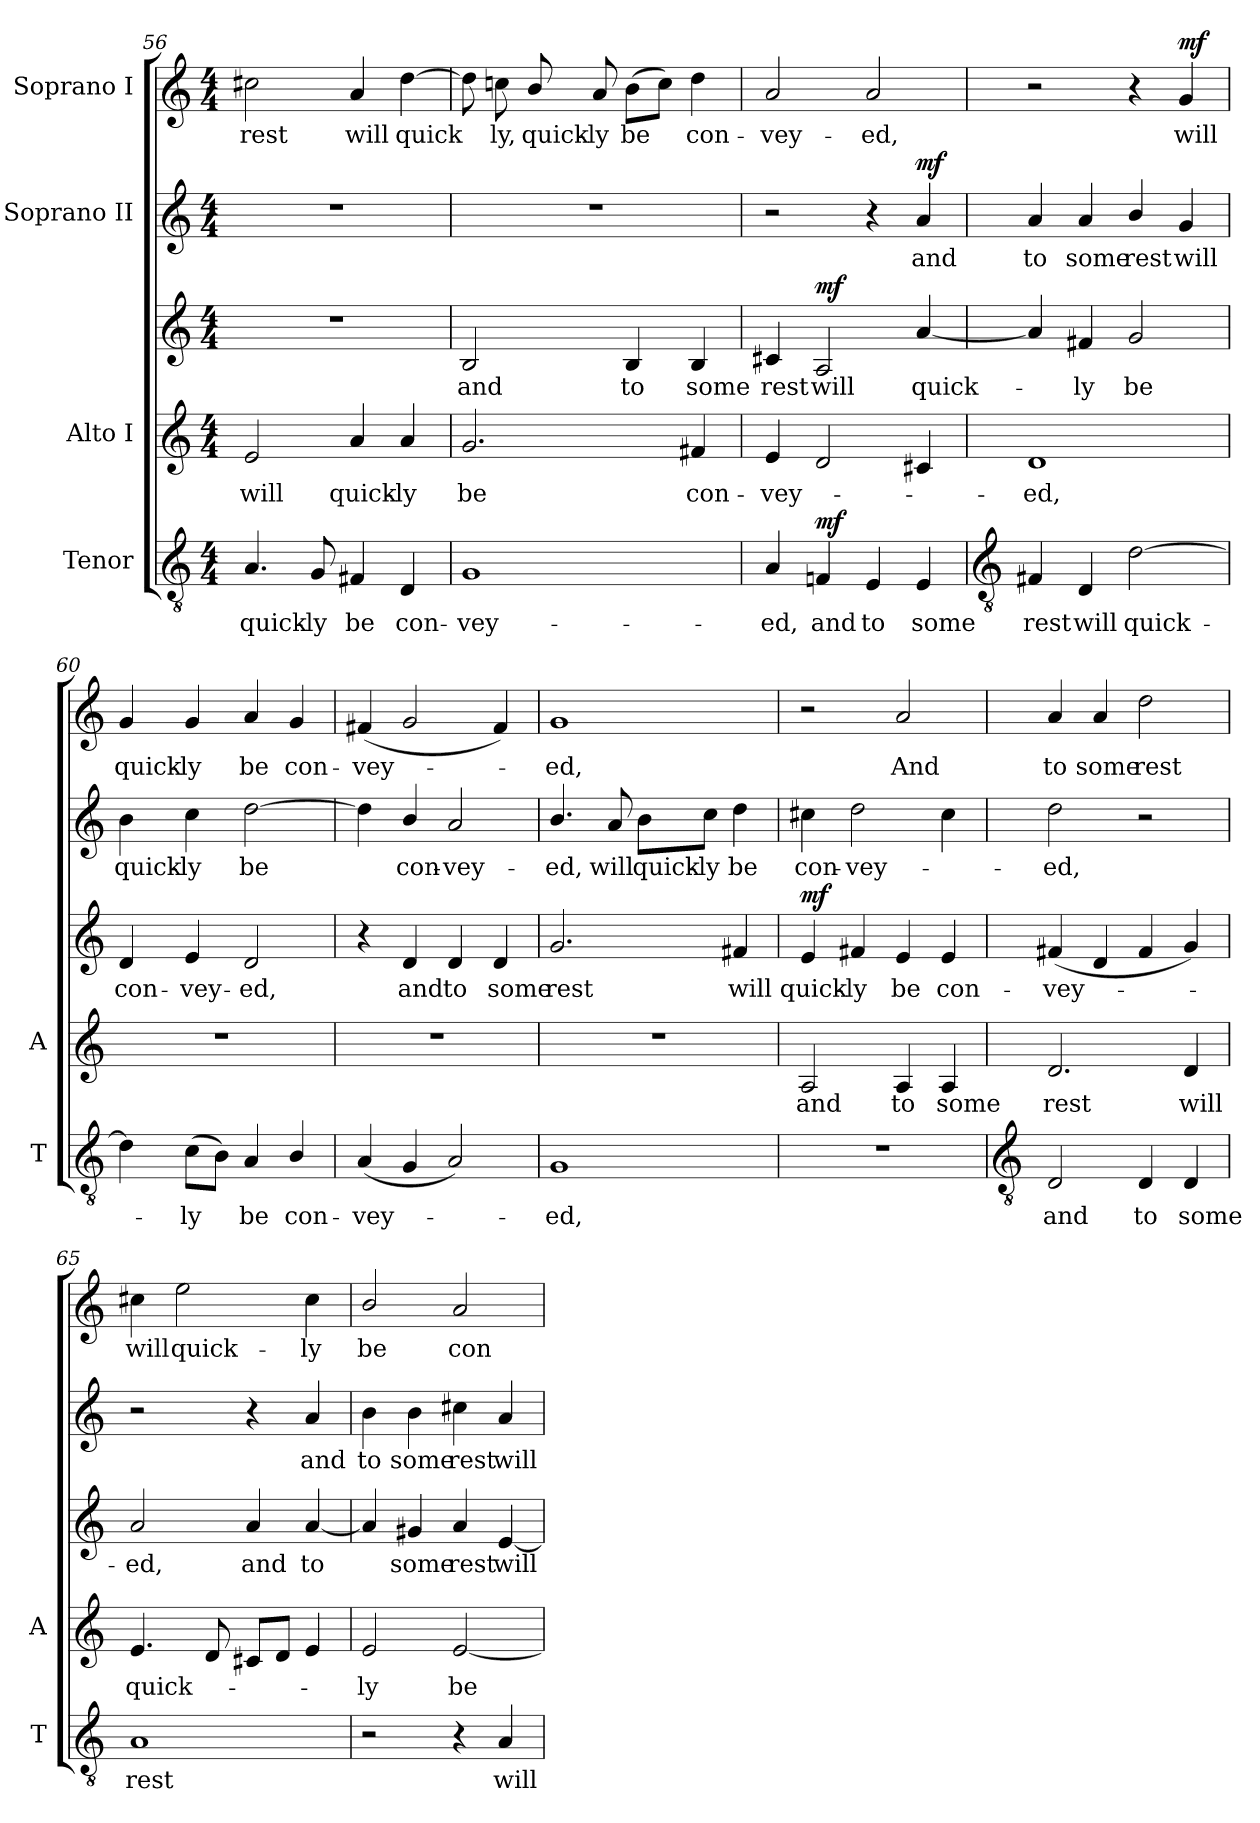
**kern	**text	**dynam	**kern	**text	**kern	**text	**dynam	**kern	**text	**dynam	**kern	**text	**dynam
*part4	*part4	*part4	*part3	*part3	*part3	*part3	*part3	*part2	*part2	*part2	*part1	*part1	*part1
*staff5	*staff5	*staff5	*staff4	*staff4	*staff3	*staff3	*staff3/4	*staff2	*staff2	*staff2	*staff1	*staff1	*staff1
*I"Tenor	*	*	*I"Alto I	*	*	*	*	*I"Soprano II	*	*	*I"Soprano I	*	*
*I'T	*	*	*I'A	*	*	*	*	*	*	*	*	*	*
*clefGv2	*	*	*clefG2	*	*clefG2	*	*	*clefG2	*	*	*clefG2	*	*
*k[]	*	*	*k[]	*	*k[]	*	*	*k[]	*	*	*k[]	*	*
*C:	*	*	*C:	*	*C:	*	*	*C:	*	*	*C:	*	*
*M4/4	*	*	*M4/4	*	*M4/4	*	*	*M4/4	*	*	*M4/4	*	*
=56	=56	=56	=56	=56	=56	=56	=56	=56	=56	=56	=56	=56	=56
!	!LO:LY:b	!	!	!LO:LY:b	!	!	!	!	!	!	!	!LO:LY:b	!
4.A	quick-	.	2e	will	1r	.	.	1r	.	.	2cc#X	rest	.
!	!LO:LY:b	!	!	!	!	!	!	!	!	!	!	!	!
8G	-ly	.	.	.	.	.	.	.	.	.	.	.	.
!	!LO:LY:b	!	!	!LO:LY:b	!	!	!	!	!	!	!	!LO:LY:b	!
4F#X	be	.	4a	quick-	.	.	.	.	.	.	4a	will	.
!	!LO:LY:b	!	!	!LO:LY:b	!	!	!	!	!	!	!	!LO:LY:b	!
4D	con-	.	4a	-ly	.	.	.	.	.	.	[4dd	quick	.
=57	=57	=57	=57	=57	=57	=57	=57	=57	=57	=57	=57	=57	=57
!	!LO:LY:b	!	!	!LO:LY:b	!	!LO:LY:b	!	!	!	!	!	!	!
1G	-vey-	.	2.g	be	2B	and	.	1r	.	.	8dd]	.	.
!	!	!	!	!	!	!	!	!	!	!	!	!LO:LY:b	!
.	.	.	.	.	.	.	.	.	.	.	8ccn	ly,	.
!	!	!	!	!	!	!	!	!	!	!	!	!LO:LY:b	!
.	.	.	.	.	.	.	.	.	.	.	8b/	quick-	.
!	!	!	!	!	!	!	!	!	!	!	!	!LO:LY:b	!
.	.	.	.	.	.	.	.	.	.	.	8a	-ly	.
!	!	!	!	!	!	!LO:LY:b	!	!	!	!	!	!LO:LY:b	!
.	.	.	.	.	4B	to	.	.	.	.	(>8bL	be	.
.	.	.	.	.	.	.	.	.	.	.	8ccJ)	.	.
!	!	!	!	!LO:LY:b	!	!LO:LY:b	!	!	!	!	!	!LO:LY:b	!
.	.	.	4f#X	con-	4B	some	.	.	.	.	4dd	con-	.
=58	=58	=58	=58	=58	=58	=58	=58	=58	=58	=58	=58	=58	=58
!	!LO:LY:b	!	!	!LO:LY:b	!	!LO:LY:b	!	!	!	!	!	!LO:LY:b	!
4A	-ed,	.	4e	vey-	4c#X	-rest	.	2r	.	.	2a	-vey-	.
!	!LO:LY:b	!LO:DY:b	!	!	!	!LO:LY:b	!LO:DY:b	!	!	!	!	!	!
4Fn	and	mf	2d	.	2A	will	mf	.	.	.	.	.	.
!	!LO:LY:b	!	!	!	!	!	!	!	!	!	!	!LO:LY:b	!
4E	to	.	.	.	.	.	.	4r	.	.	2a	-ed,	.
!	!LO:LY:b	!	!	!	!	!LO:LY:b	!	!	!LO:LY:b	!LO:DY:b	!	!	!
4E	some	.	4c#X	.	[4a	quick-	.	4a	and	mf	.	.	.
!!LO:LB:g=z
=59	=59	=59	=59	=59	=59	=59	=59	=59	=59	=59	=59	=59	=59
*clefGv2	*	*	*	*	*	*	*	*	*	*	*	*	*
!	!LO:LY:b	!	!	!LO:LY:b	!	!	!	!	!LO:LY:b	!	!	!	!
4F#X	rest	.	1d	ed,	4a]	.	.	4a	to	.	2r	.	.
!	!LO:LY:b	!	!	!	!	!LO:LY:b	!	!	!LO:LY:b	!	!	!	!
4D	will	.	.	.	4f#X	ly	.	4a	some	.	.	.	.
!	!LO:LY:b	!	!	!	!	!LO:LY:b	!	!	!LO:LY:b	!	!	!	!
[2d	quick-	.	.	.	2g	be	.	4b/	rest	.	4r	.	.
!	!	!	!	!	!	!	!	!	!LO:LY:b	!	!	!LO:LY:b	!LO:DY:b
.	.	.	.	.	.	.	.	4g	will	.	4g	will	mf
=60	=60	=60	=60	=60	=60	=60	=60	=60	=60	=60	=60	=60	=60
!	!	!	!	!	!	!LO:LY:b	!	!	!LO:LY:b	!	!	!LO:LY:b	!
4d]	.	.	1r	.	4d	con-	.	4b	quick-	.	4g	quick-	.
!	!LO:LY:b	!	!	!	!	!LO:LY:b	!	!	!LO:LY:b	!	!	!LO:LY:b	!
(>8cL	ly	.	.	.	4e	-vey-	.	4cc	-ly	.	4g	-ly	.
8BJ)	.	.	.	.	.	.	.	.	.	.	.	.	.
!	!LO:LY:b	!	!	!	!	!LO:LY:b	!	!	!LO:LY:b	!	!	!LO:LY:b	!
4A	be	.	.	.	2d	-ed,	.	[2dd	be	.	4a	be	.
!	!LO:LY:b	!	!	!	!	!	!	!	!	!	!	!LO:LY:b	!
4B/	con-	.	.	.	.	.	.	.	.	.	4g	con-	.
=61	=61	=61	=61	=61	=61	=61	=61	=61	=61	=61	=61	=61	=61
!	!LO:LY:b	!	!	!	!	!	!	!	!	!	!	!LO:LY:b	!
(<4A/	-vey-	.	1r	.	4r	.	.	4dd]	.	.	(<4f#X	-vey-	.
!	!	!	!	!	!	!LO:LY:b	!	!	!LO:LY:b	!	!	!	!
4G	.	.	.	.	4d	and	.	4b/	con-	.	2g	.	.
!	!	!	!	!	!	!LO:LY:b	!	!	!LO:LY:b	!	!	!	!
2A/)	.	.	.	.	4d	to	.	2a	-vey-	.	.	.	.
!	!	!	!	!	!	!LO:LY:b	!	!	!	!	!	!	!
.	.	.	.	.	4d	some	.	.	.	.	4f#)	.	.
=62	=62	=62	=62	=62	=62	=62	=62	=62	=62	=62	=62	=62	=62
!	!LO:LY:b	!	!	!	!	!LO:LY:b	!	!	!LO:LY:b	!	!	!LO:LY:b	!
1G	ed,	.	1r	.	2.g	rest	.	4.b/	-ed,	.	1g	ed,	.
!	!	!	!	!	!	!	!	!	!LO:LY:b	!	!	!	!
.	.	.	.	.	.	.	.	8a	will	.	.	.	.
!	!	!	!	!	!	!	!	!	!LO:LY:b	!	!	!	!
.	.	.	.	.	.	.	.	8b\L	quick-	.	.	.	.
!	!	!	!	!	!	!	!	!	!LO:LY:b	!	!	!	!
.	.	.	.	.	.	.	.	8cc\J	-ly	.	.	.	.
!	!	!	!	!	!	!LO:LY:b	!	!	!LO:LY:b	!	!	!	!
.	.	.	.	.	4f#X	will	.	4dd	be	.	.	.	.
=63	=63	=63	=63	=63	=63	=63	=63	=63	=63	=63	=63	=63	=63
!	!	!	!	!LO:LY:b	!	!LO:LY:b	!LO:DY:b=2	!	!LO:LY:b	!	!	!	!
1r	.	.	2A	-and	4e	quick-	mf	4cc#X	con-	.	2r	.	.
!	!	!	!	!	!	!LO:LY:b	!	!	!LO:LY:b	!	!	!	!
.	.	.	.	.	4f#X	-ly	.	2dd	-vey-	.	.	.	.
!	!	!	!	!LO:LY:b	!	!LO:LY:b	!	!	!	!	!	!LO:LY:b	!
.	.	.	4A	to	4e	be	.	.	.	.	2a	And	.
!	!	!	!	!LO:LY:b	!	!LO:LY:b	!	!	!	!	!	!	!
.	.	.	4A	some	4e	con-	.	4cc#	.	.	.	.	.
!!LO:LB:g=z
=64	=64	=64	=64	=64	=64	=64	=64	=64	=64	=64	=64	=64	=64
*clefGv2	*	*	*	*	*	*	*	*	*	*	*	*	*
!	!LO:LY:b	!	!	!LO:LY:b	!	!LO:LY:b	!	!	!LO:LY:b	!	!	!LO:LY:b	!
2D	and	.	2.d	rest	(<4f#X	vey-	.	2dd	ed,	.	4a	to	.
!	!	!	!	!	!	!	!	!	!	!	!	!LO:LY:b	!
.	.	.	.	.	4d	.	.	.	.	.	4a	some	.
!	!LO:LY:b	!	!	!	!	!	!	!	!	!	!	!LO:LY:b	!
4D	to	.	.	.	4f#	.	.	2r	.	.	2dd	rest	.
!	!LO:LY:b	!	!	!LO:LY:b	!	!	!	!	!	!	!	!	!
4D	some	.	4d	will	4g)	.	.	.	.	.	.	.	.
=65	=65	=65	=65	=65	=65	=65	=65	=65	=65	=65	=65	=65	=65
!	!LO:LY:b	!	!	!LO:LY:b	!	!LO:LY:b	!	!	!	!	!	!LO:LY:b	!
1A	rest	.	4.e	quick-	2a	ed,	.	2r	.	.	4cc#X	will	.
!	!	!	!	!	!	!	!	!	!	!	!	!LO:LY:b	!
.	.	.	.	.	.	.	.	.	.	.	2ee	quick-	.
.	.	.	8d	.	.	.	.	.	.	.	.	.	.
!	!	!	!	!	!	!LO:LY:b	!	!	!	!	!	!	!
.	.	.	8c#XL	.	4a	and	.	4r	.	.	.	.	.
.	.	.	8dJ	.	.	.	.	.	.	.	.	.	.
!	!	!	!	!	!	!LO:LY:b	!	!	!LO:LY:b	!	!	!LO:LY:b	!
.	.	.	4e	.	[4a	to	.	4a	and	.	4cc#	-ly	.
=66	=66	=66	=66	=66	=66	=66	=66	=66	=66	=66	=66	=66	=66
!	!	!	!	!LO:LY:b	!	!	!	!	!LO:LY:b	!	!	!LO:LY:b	!
2r	.	.	2e	ly	4a]	.	.	4b	to	.	2b/	be	.
!	!	!	!	!	!	!LO:LY:b	!	!	!LO:LY:b	!	!	!	!
.	.	.	.	.	4g#X	some	.	4b	some	.	.	.	.
!	!	!	!	!LO:LY:b	!	!LO:LY:b	!	!	!LO:LY:b	!	!	!LO:LY:b	!
4r	.	.	[2e	be	4a	rest	.	4cc#X	rest	.	2a	con-	.
!	!LO:LY:b	!	!	!	!	!LO:LY:b	!	!	!LO:LY:b	!	!	!	!
4A	will	.	.	.	[4e	will	.	4a	will	.	.	.	.
=	=	=	=	=	=	=	=	=	=	=	=	=	=
*-	*-	*-	*-	*-	*-	*-	*-	*-	*-	*-	*-	*-	*-
